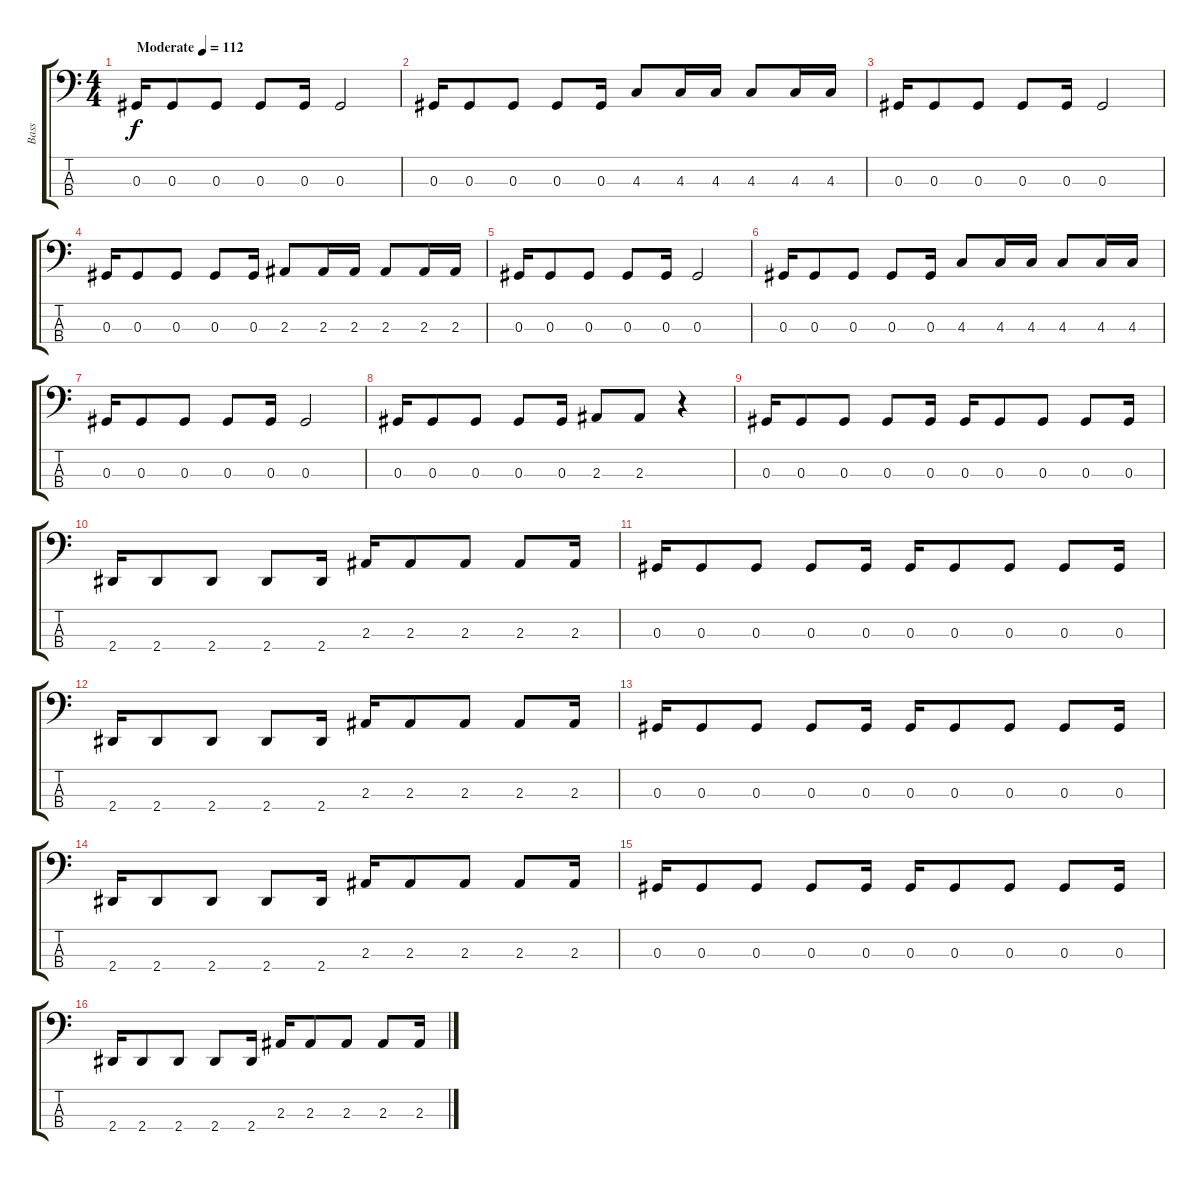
\track ("Bass " "Bass ") {instrument electricbasspick}
\staff {score tabs}
\tuning (Gb2 Db2 Ab1 Db1) {hide}
\ts (4 4)
\tempo (112 "Moderate")
\clef f4
\ks c
0.3.16{dy f instrument electricbasspick} 0.3.8 0.3.8 0.3.8 0.3.16 0.3.2 |
0.3.16 0.3.8 0.3.8 0.3.8 0.3.16 4.3.8 4.3.16 4.3.16 4.3.8 4.3.16 4.3.16 |
0.3.16 0.3.8 0.3.8 0.3.8 0.3.16 0.3.2 |
0.3.16 0.3.8 0.3.8 0.3.8 0.3.16 2.3.8 2.3.16 2.3.16 2.3.8 2.3.16 2.3.16 |
0.3.16 0.3.8 0.3.8 0.3.8 0.3.16 0.3.2 |
0.3.16 0.3.8 0.3.8 0.3.8 0.3.16 4.3.8 4.3.16 4.3.16 4.3.8 4.3.16 4.3.16 |
0.3.16 0.3.8 0.3.8 0.3.8 0.3.16 0.3.2 |
0.3.16 0.3.8 0.3.8 0.3.8 0.3.16 2.3.8 2.3.8 r.4 |
0.3.16 0.3.8 0.3.8 0.3.8 0.3.16 0.3.16 0.3.8 0.3.8 0.3.8 0.3.16 |
2.4.16 2.4.8 2.4.8 2.4.8 2.4.16 2.3.16 2.3.8 2.3.8 2.3.8 2.3.16 |
0.3.16 0.3.8 0.3.8 0.3.8 0.3.16 0.3.16 0.3.8 0.3.8 0.3.8 0.3.16 |
2.4.16 2.4.8 2.4.8 2.4.8 2.4.16 2.3.16 2.3.8 2.3.8 2.3.8 2.3.16 |
0.3.16 0.3.8 0.3.8 0.3.8 0.3.16 0.3.16 0.3.8 0.3.8 0.3.8 0.3.16 |
2.4.16 2.4.8 2.4.8 2.4.8 2.4.16 2.3.16 2.3.8 2.3.8 2.3.8 2.3.16 |
0.3.16 0.3.8 0.3.8 0.3.8 0.3.16 0.3.16 0.3.8 0.3.8 0.3.8 0.3.16 |
2.4.16 2.4.8 2.4.8 2.4.8 2.4.16 2.3.16 2.3.8 2.3.8 2.3.8 2.3.16
